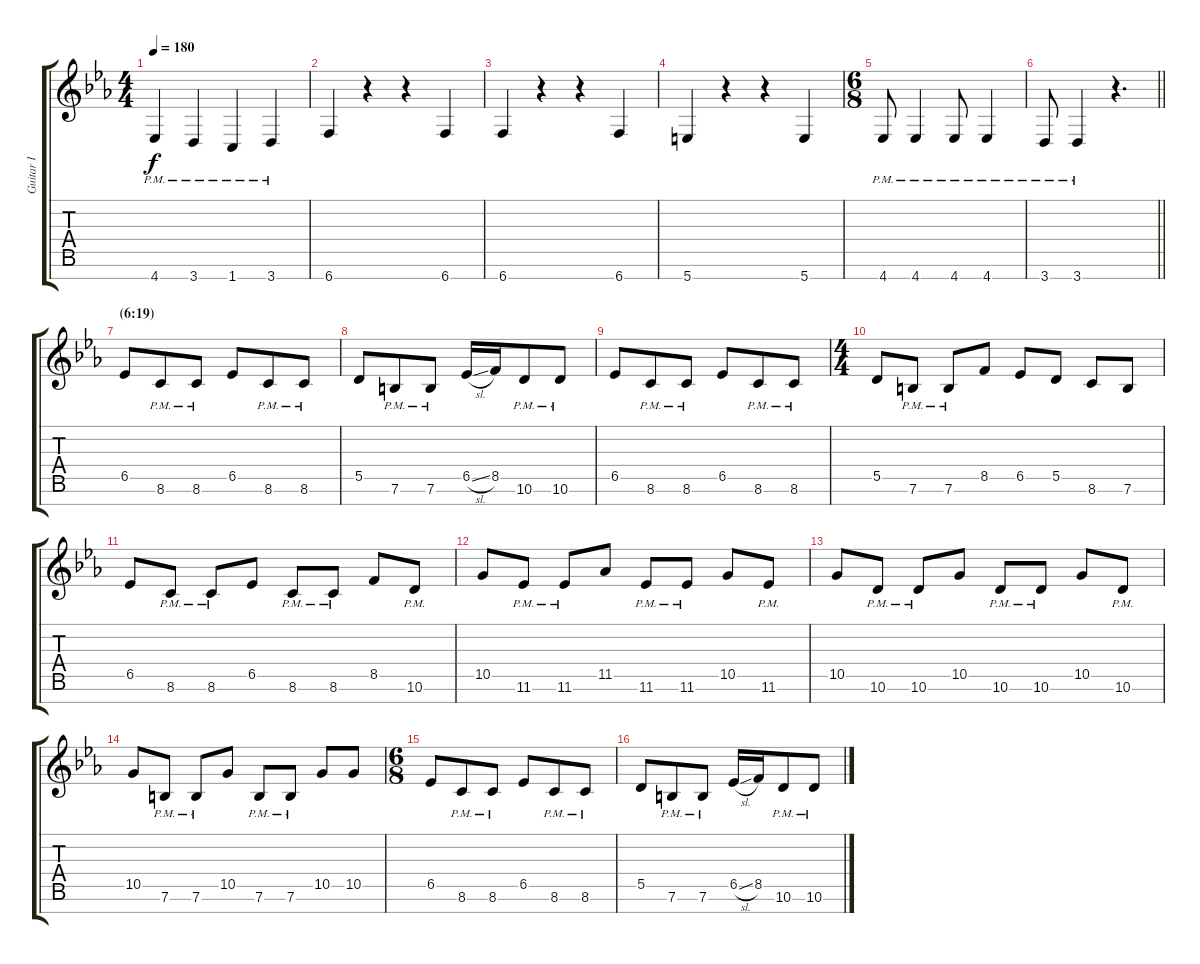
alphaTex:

\track ("Guitar I" "Guitar I") {instrument distortionguitar}
\staff {score tabs}
\tuning (E4 B3 G3 D3 A2 E2 B1) {hide}
\ts (4 4)
\tempo 180
\clef g2
\ks cminor
4.7{pm}.4{dy f} 3.7{pm}.4 1.7{pm}.4 3.7{pm}.4 |
6.7.4 r.4 r.4 6.7.4 |
6.7.4 r.4 r.4 6.7.4 |
5.7.4 r.4 r.4 5.7.4 |
\ts (6 8)
4.7{pm}.8 4.7{pm}.4 4.7{pm}.8 4.7{pm}.4 |
\barLineRight lightlight
3.7{pm}.8 3.7{pm}.4 r.4{d} |
\section ("" "(6:19)")
6.5.8 8.6{pm}.8 8.6{pm}.8 6.5.8 8.6{pm}.8 8.6{pm}.8 |
5.5.8 7.6{pm}.8 7.6{pm}.8 6.5{sl}.16 8.5.16 10.6{pm}.8 10.6{pm}.8 |
6.5.8 8.6{pm}.8 8.6{pm}.8 6.5.8 8.6{pm}.8 8.6{pm}.8 |
\ts (4 4)
5.5.8 7.6{pm}.8 7.6{pm}.8 8.5.8 6.5.8 5.5.8 8.6.8 7.6.8 |
6.5.8 8.6{pm}.8 8.6{pm}.8 6.5.8 8.6{pm}.8 8.6{pm}.8 8.5.8 10.6{pm}.8 |
10.5.8 11.6{pm}.8 11.6{pm}.8 11.5.8 11.6{pm}.8 11.6{pm}.8 10.5.8 11.6{pm}.8 |
10.5.8 10.6{pm}.8 10.6{pm}.8 10.5.8 10.6{pm}.8 10.6{pm}.8 10.5.8 10.6{pm}.8 |
10.5.8 7.6{pm}.8 7.6{pm}.8 10.5.8 7.6{pm}.8 7.6{pm}.8 10.5.8 10.5.8 |
\ts (6 8)
6.5.8 8.6{pm}.8 8.6{pm}.8 6.5.8 8.6{pm}.8 8.6{pm}.8 |
5.5.8 7.6{pm}.8 7.6{pm}.8 6.5{sl}.16 8.5.16 10.6{pm}.8 10.6{pm}.8
